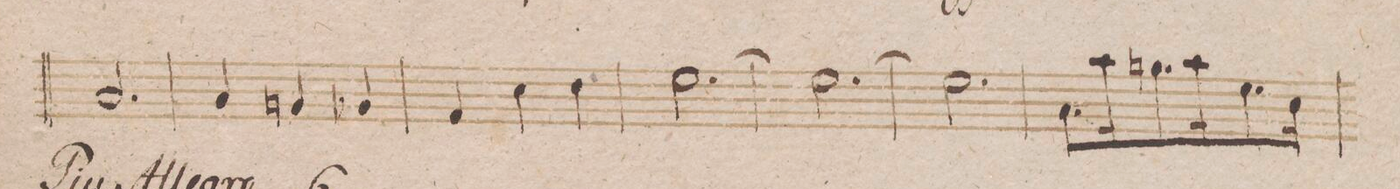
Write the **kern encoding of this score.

**kern	**dynam
*I"Fagotto 2do	*
*clefF4	*
*k[b-]	*
*met(c)	*
*M3/4	*
2.C/	.
=27	=27
4C/	.
4BBn/	.
4BB-X/	.
=28	=28
4AA/	.
4E\	.
4F\	.
=29	=29
[2.G\	.
=30	=30
2.G\_	.
=31	=31
2.G\]	.
=32	=32
8.C\L	.
16c\K	.
8.Bn\	.
16c\K	.
8.G\	.
16E\Jk	.
=33	=33
*-	*-
